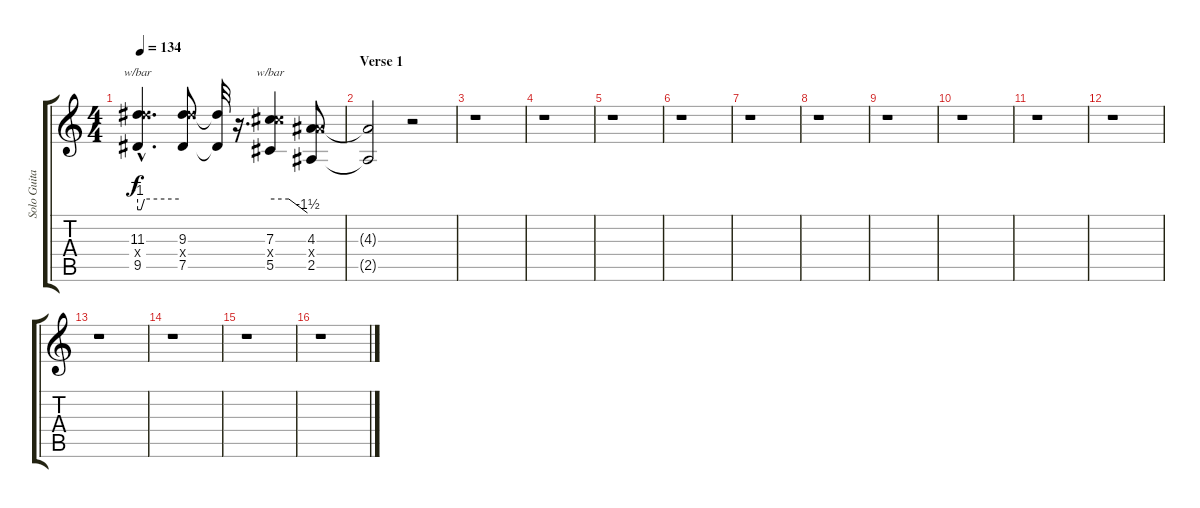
\track ("Solo Guitar" "Solo Guita") {instrument distortionguitar}
\staff {score tabs}
\tuning (Eb4 Bb3 Gb3 Db3 Ab2 Eb2) {hide}
\ts (4 4)
\tempo 134
\clef g2
\ks c
(11.3{hac} 16.4{hac x} 9.5{hac}).4{d tbe (custom default 0 -4 5 -4 10 0 60 0) dy f} (9.3 14.4{x} 7.5).8 (9.3{t} 7.5{t}).32 r.16{d} (7.3 12.4{x} 5.5).4{tbe (custom default 0 0 30 0 60 -6)} (4.3 9.4{x} 2.5).8 |
\section ("" "Verse 1")
(4.3{t} 2.5{t}).2 r.2 |
r.1 |
r.1 |
r.1 |
r.1 |
r.1 |
r.1 |
r.1 |
r.1 |
r.1 |
r.1 |
r.1 |
r.1 |
r.1 |
r.1
